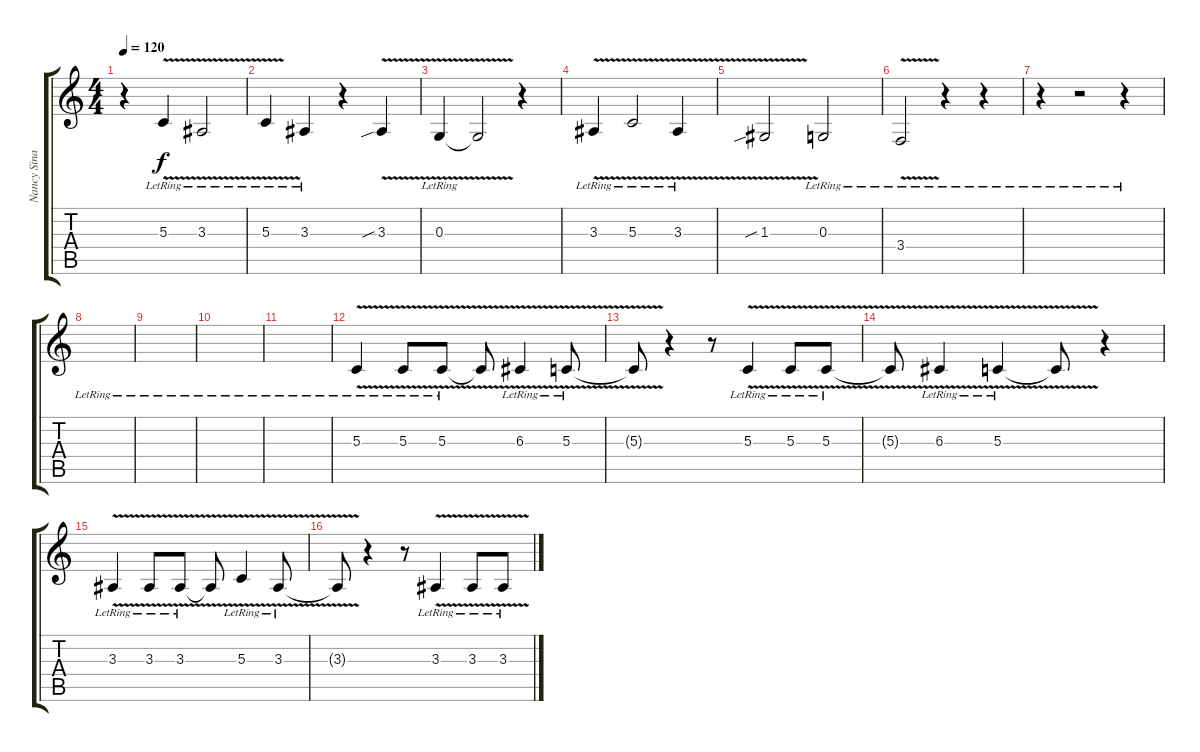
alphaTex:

\track ("Nancy Sinatra" "Nancy Sina") {instrument synthvoice}
\staff {score tabs}
\tuning (E4 B3 G3 D3 A2 E2) {hide}
\ts (4 4)
\tempo 120
\clef g2
\ks c
r.4{dy f} 5.3{v lr}.4 3.3{v lr}.2 |
5.3{v lr}.4 3.3{lr}.4 r.4 3.3{v sib}.4 |
0.3{v lr}.4 0.3{t}.2 r.4 |
3.3{v lr}.4 5.3{v lr}.2 3.3{v lr}.4 |
1.3{v sib}.2 0.3{lr}.2 |
3.4{v lr}.2 r.4 r.4 |
r.4 r.2 r.4 |
|
|
|
|
5.3{v lr}.4 5.3{v lr}.8 5.3{v lr}.8 5.3{t}.8 6.3{v lr}.4 5.3{v lr}.8 |
5.3{t}.8 r.4 r.8 5.3{v lr}.4 5.3{v lr}.8 5.3{v lr}.8 |
5.3{t}.8 6.3{v lr}.4 5.3{v lr}.4 5.3{t}.8 r.4 |
3.3{v lr}.4 3.3{v lr}.8 3.3{v lr}.8 3.3{t}.8 5.3{v lr}.4 3.3{v lr}.8 |
3.3{t}.8 r.4 r.8 3.3{v lr}.4 3.3{v lr}.8 3.3{v lr}.8
